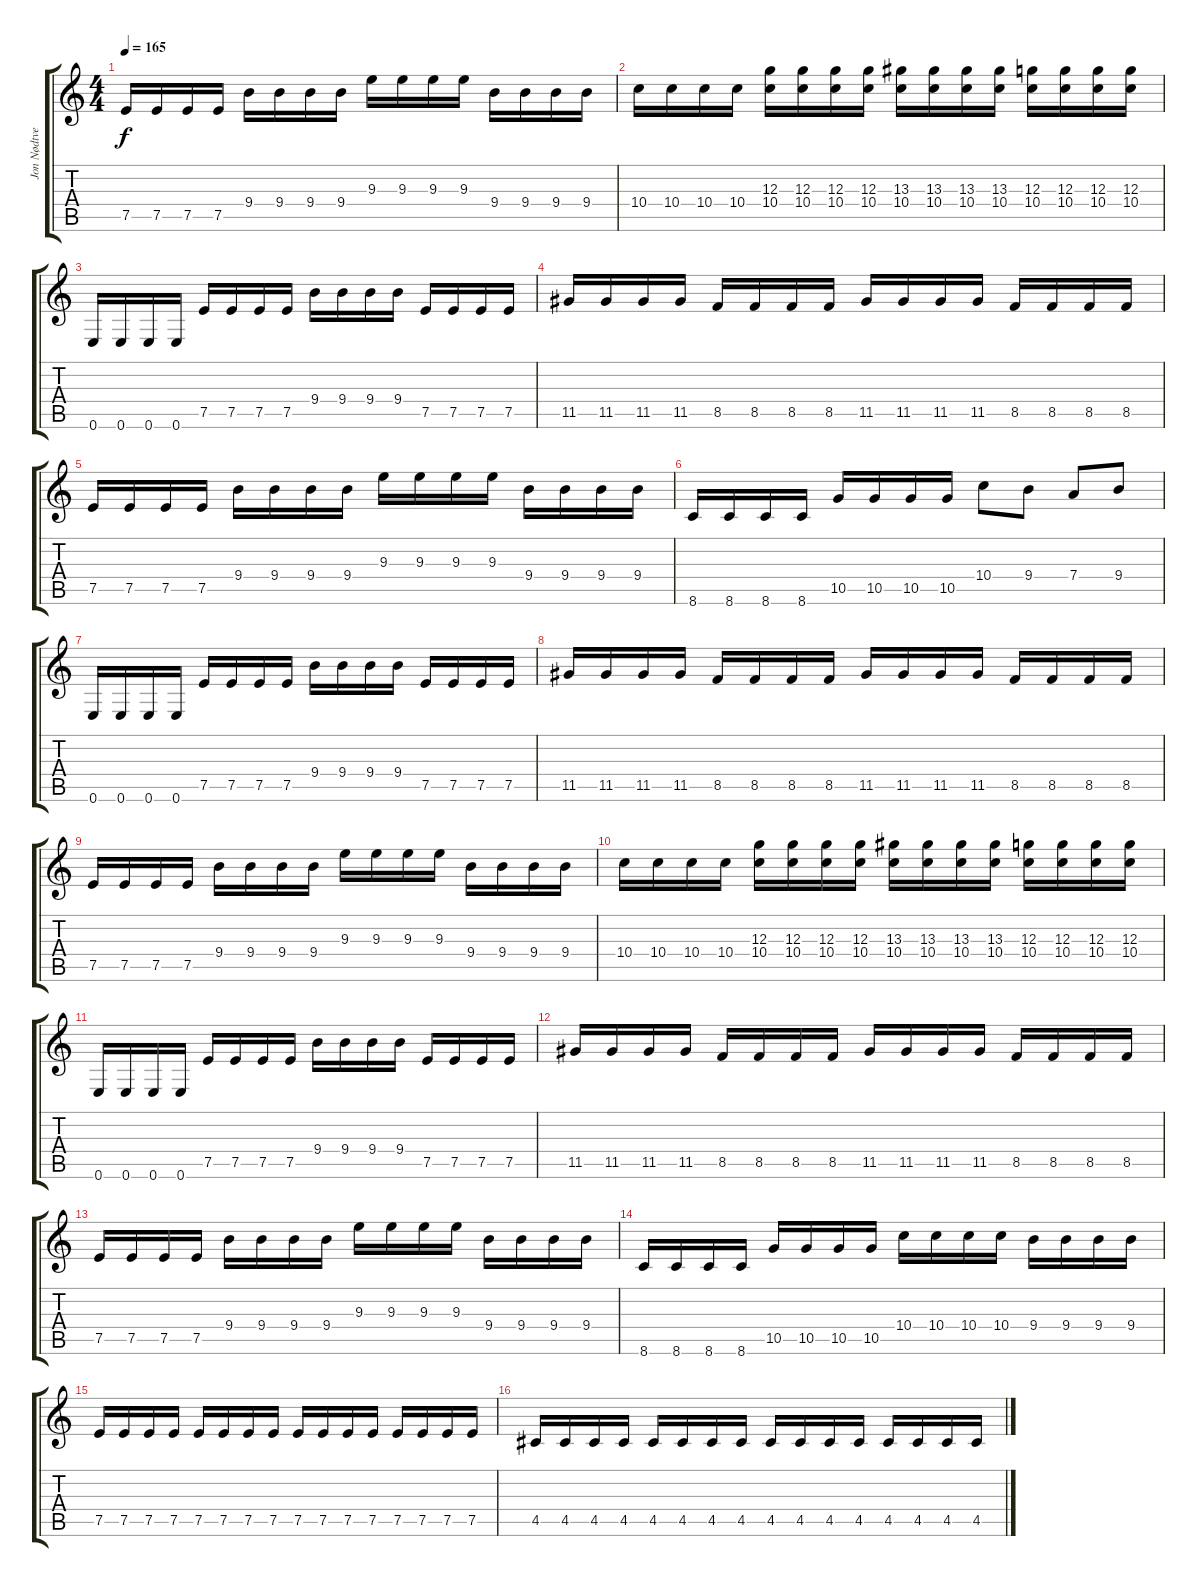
\track ("Jon Nødtveidt (Solo og Rhythme)" "Jon Nødtve") {instrument overdrivenguitar}
\staff {score tabs}
\tuning (E4 B3 G3 D3 A2 E2) {hide}
\ts (4 4)
\tempo 165
\clef g2
\ks c
7.5.16{dy f} 7.5.16 7.5.16 7.5.16 9.4.16 9.4.16 9.4.16 9.4.16 9.3.16 9.3.16 9.3.16 9.3.16 9.4.16 9.4.16 9.4.16 9.4.16 |
10.4.16 10.4.16 10.4.16 10.4.16 (12.3 10.4).16 (12.3 10.4).16 (12.3 10.4).16 (12.3 10.4).16 (13.3 10.4).16 (13.3 10.4).16 (13.3 10.4).16 (13.3 10.4).16 (12.3 10.4).16 (12.3 10.4).16 (12.3 10.4).16 (12.3 10.4).16 |
0.6.16 0.6.16 0.6.16 0.6.16 7.5.16 7.5.16 7.5.16 7.5.16 9.4.16 9.4.16 9.4.16 9.4.16 7.5.16 7.5.16 7.5.16 7.5.16 |
11.5.16 11.5.16 11.5.16 11.5.16 8.5.16 8.5.16 8.5.16 8.5.16 11.5.16 11.5.16 11.5.16 11.5.16 8.5.16 8.5.16 8.5.16 8.5.16 |
7.5.16 7.5.16 7.5.16 7.5.16 9.4.16 9.4.16 9.4.16 9.4.16 9.3.16 9.3.16 9.3.16 9.3.16 9.4.16 9.4.16 9.4.16 9.4.16 |
8.6.16 8.6.16 8.6.16 8.6.16 10.5.16 10.5.16 10.5.16 10.5.16 10.4.8 9.4.8 7.4.8 9.4.8 |
0.6.16 0.6.16 0.6.16 0.6.16 7.5.16 7.5.16 7.5.16 7.5.16 9.4.16 9.4.16 9.4.16 9.4.16 7.5.16 7.5.16 7.5.16 7.5.16 |
11.5.16 11.5.16 11.5.16 11.5.16 8.5.16 8.5.16 8.5.16 8.5.16 11.5.16 11.5.16 11.5.16 11.5.16 8.5.16 8.5.16 8.5.16 8.5.16 |
7.5.16 7.5.16 7.5.16 7.5.16 9.4.16 9.4.16 9.4.16 9.4.16 9.3.16 9.3.16 9.3.16 9.3.16 9.4.16 9.4.16 9.4.16 9.4.16 |
10.4.16 10.4.16 10.4.16 10.4.16 (12.3 10.4).16 (12.3 10.4).16 (12.3 10.4).16 (12.3 10.4).16 (13.3 10.4).16 (13.3 10.4).16 (13.3 10.4).16 (13.3 10.4).16 (12.3 10.4).16 (12.3 10.4).16 (12.3 10.4).16 (12.3 10.4).16 |
0.6.16 0.6.16 0.6.16 0.6.16 7.5.16 7.5.16 7.5.16 7.5.16 9.4.16 9.4.16 9.4.16 9.4.16 7.5.16 7.5.16 7.5.16 7.5.16 |
11.5.16 11.5.16 11.5.16 11.5.16 8.5.16 8.5.16 8.5.16 8.5.16 11.5.16 11.5.16 11.5.16 11.5.16 8.5.16 8.5.16 8.5.16 8.5.16 |
7.5.16 7.5.16 7.5.16 7.5.16 9.4.16 9.4.16 9.4.16 9.4.16 9.3.16 9.3.16 9.3.16 9.3.16 9.4.16 9.4.16 9.4.16 9.4.16 |
8.6.16 8.6.16 8.6.16 8.6.16 10.5.16 10.5.16 10.5.16 10.5.16 10.4.16 10.4.16 10.4.16 10.4.16 9.4.16 9.4.16 9.4.16 9.4.16 |
7.5.16{volume 16} 7.5.16 7.5.16 7.5.16 7.5.16 7.5.16 7.5.16 7.5.16 7.5.16 7.5.16 7.5.16 7.5.16 7.5.16 7.5.16 7.5.16 7.5.16 |
4.5.16 4.5.16 4.5.16 4.5.16 4.5.16 4.5.16 4.5.16 4.5.16 4.5.16 4.5.16 4.5.16 4.5.16 4.5.16 4.5.16 4.5.16 4.5.16
